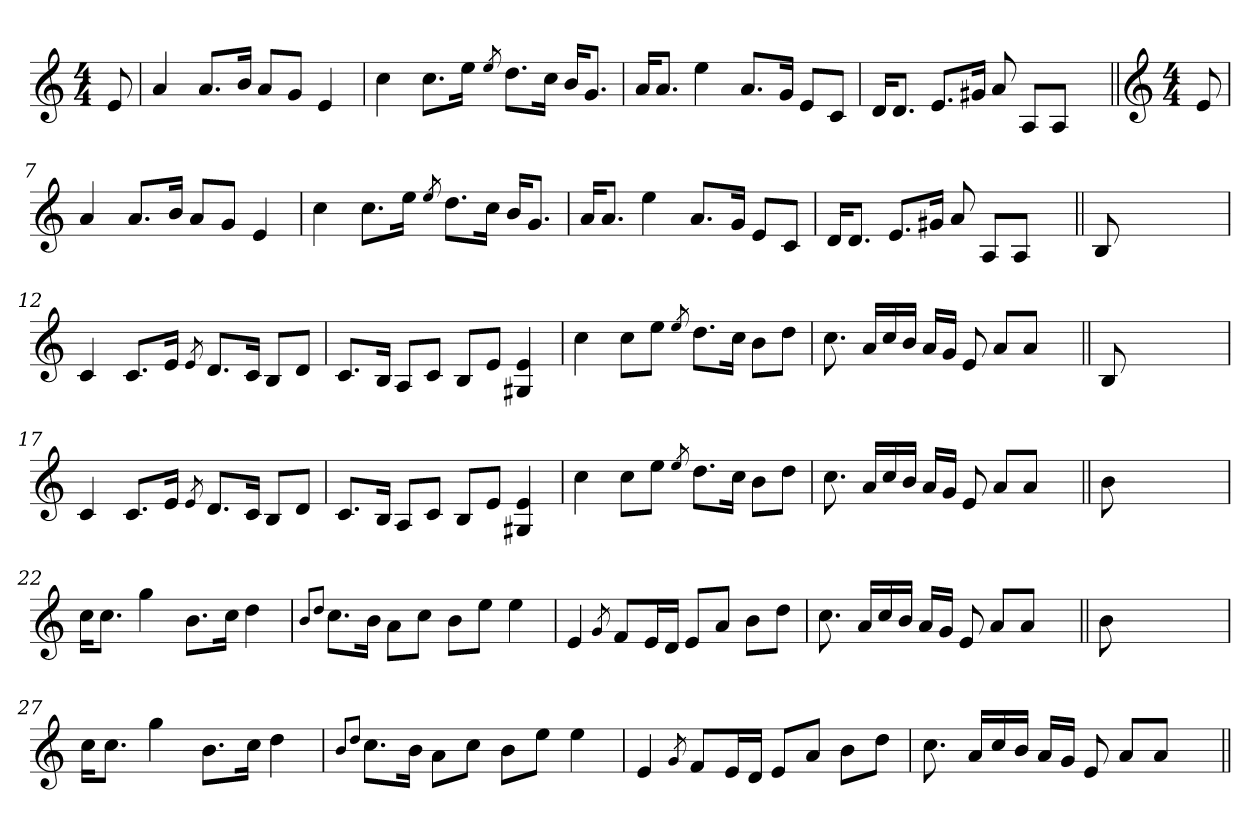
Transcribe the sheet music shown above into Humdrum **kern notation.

**kern
*part1
*staff1
*clefG2
*k[]
*M4/4
=1
8e/
=2
4a/
8.a/L
16b/Jk
8a/L
8g/J
4e/
=3
4cc\
8.cc\L
16ee\Jk
8qee/
8.dd\L
16cc\Jk
16b/KL
8.g/J
=4
16a/KL
8.a/J
4ee\
8.a/L
16g/Jk
8e/L
8c/J
=5
16d/KL
8.d/J
8.e/L
16g#X/Jk
8a/
8A/L
8A/J
8ryy
=6||
*clefG2
*M4/4
8e/
!!LO:LB:g=z
=7
4a/
8.a/L
16b/Jk
8a/L
8g/J
4e/
=8
4cc\
8.cc\L
16ee\Jk
8qee/
8.dd\L
16cc\Jk
16b/KL
8.g/J
=9
16a/KL
8.a/J
4ee\
8.a/L
16g/Jk
8e/L
8c/J
=10
16d/KL
8.d/J
8.e/L
16g#X/Jk
8a/
8A/L
8A/J
8ryy
=11||
8B/
2..ryy
!!LO:LB:g=z
=12
4c/
8.c/L
16e/Jk
8qe/
8.d/L
16c/Jk
8B/L
8d/J
=13
8.c/L
16B/Jk
8A/L
8c/J
8B/L
8e/J
4G#X/ 4e/
=14
4cc\
8cc\L
8ee\J
8qee/
8.dd\L
16cc\Jk
8b\L
8dd\J
=15
8.cc\
16a/LL
16cc/
16b/JJ
16a/LL
16g/JJ
8e/
8a/L
8a/J
8ryy
=16||
8B/
2..ryy
!!LO:LB:g=z
=17
4c/
8.c/L
16e/Jk
8qe/
8.d/L
16c/Jk
8B/L
8d/J
=18
8.c/L
16B/Jk
8A/L
8c/J
8B/L
8e/J
4G#X/ 4e/
=19
4cc\
8cc\L
8ee\J
8qee/
8.dd\L
16cc\Jk
8b\L
8dd\J
=20
8.cc\
16a/LL
16cc/
16b/JJ
16a/LL
16g/JJ
8e/
8a/L
8a/J
8ryy
=21||
8b\
2..ryy
!!LO:LB:g=z
=22
16cc\KL
8.cc\J
4gg\
8.b\L
16cc\Jk
4dd\
=23
8qb/L
8qdd/J
8.cc\L
16b\Jk
8a\L
8cc\J
8b\L
8ee\J
4ee\
=24
4e/
8qg/
8f/L
16e/L
16d/JJ
8e/L
8a/J
8b\L
8dd\J
=25
8.cc\
16a/LL
16cc/
16b/JJ
16a/LL
16g/JJ
8e/
8a/L
8a/J
8ryy
=26||
8b\
2..ryy
!!LO:LB:g=z
=27
16cc\KL
8.cc\J
4gg\
8.b\L
16cc\Jk
4dd\
=28
8qb/L
8qdd/J
8.cc\L
16b\Jk
8a\L
8cc\J
8b\L
8ee\J
4ee\
=29
4e/
8qg/
8f/L
16e/L
16d/JJ
8e/L
8a/J
8b\L
8dd\J
=30
8.cc\
16a/LL
16cc/
16b/JJ
16a/LL
16g/JJ
8e/
8a/L
8a/J
8ryy
=||
*-
